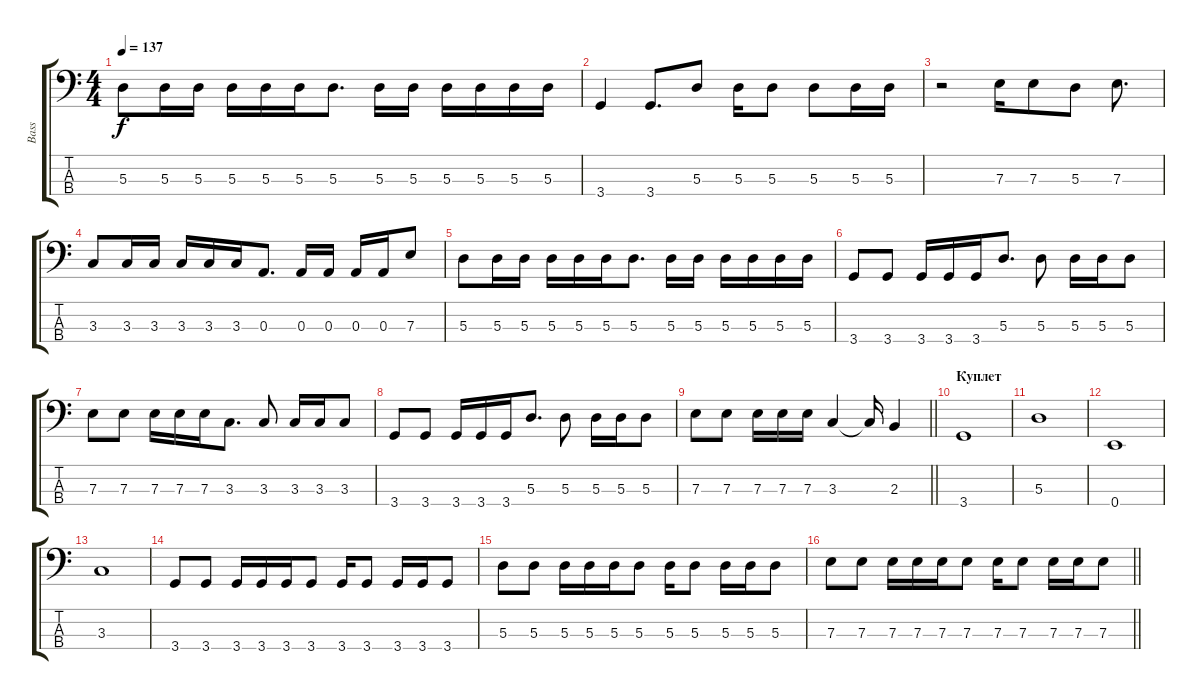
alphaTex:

\track ("Bass" "Bass") {instrument electricbassfinger}
\staff {score tabs}
\tuning (G2 D2 A1 E1) {hide}
\ts (4 4)
\tempo 137
\clef f4
\ks c
5.3.8{dy f} 5.3.16 5.3.16 5.3.16 5.3.16 5.3.16 5.3.8{d} 5.3.16 5.3.16 5.3.16 5.3.16 5.3.16 5.3.16 |
3.4.4 3.4.8{d} 5.3.8 5.3.16 5.3.8 5.3.8 5.3.16 5.3.16 |
r.2 7.3.16 7.3.8 5.3.8 7.3.8{d} |
3.3.8 3.3.16 3.3.16 3.3.16 3.3.16 3.3.16 0.3.8{d} 0.3.16 0.3.16 0.3.16 0.3.16 7.3.8 |
5.3.8 5.3.16 5.3.16 5.3.16 5.3.16 5.3.16 5.3.8{d} 5.3.16 5.3.16 5.3.16 5.3.16 5.3.16 5.3.16 |
3.4.8 3.4.8 3.4.16 3.4.16 3.4.16 5.3.8{d} 5.3.8 5.3.16 5.3.16 5.3.8 |
7.3.8 7.3.8 7.3.16 7.3.16 7.3.16 3.3.8{d} 3.3.8 3.3.16 3.3.16 3.3.8 |
3.4.8 3.4.8 3.4.16 3.4.16 3.4.16 5.3.8{d} 5.3.8 5.3.16 5.3.16 5.3.8 |
\barLineRight lightlight
7.3.8 7.3.8 7.3.16 7.3.16 7.3.16 3.3.4 3.3{t}.16 2.3.4 |
\section ("" "Куплет")
3.4.1 |
5.3.1 |
0.4.1 |
3.3.1 |
3.4.8 3.4.8 3.4.16 3.4.16 3.4.16 3.4.8 3.4.16 3.4.8 3.4.16 3.4.16 3.4.8 |
5.3.8 5.3.8 5.3.16 5.3.16 5.3.16 5.3.8 5.3.16 5.3.8 5.3.16 5.3.16 5.3.8 |
\barLineRight lightlight
7.3.8 7.3.8 7.3.16 7.3.16 7.3.16 7.3.8 7.3.16 7.3.8 7.3.16 7.3.16 7.3.8
